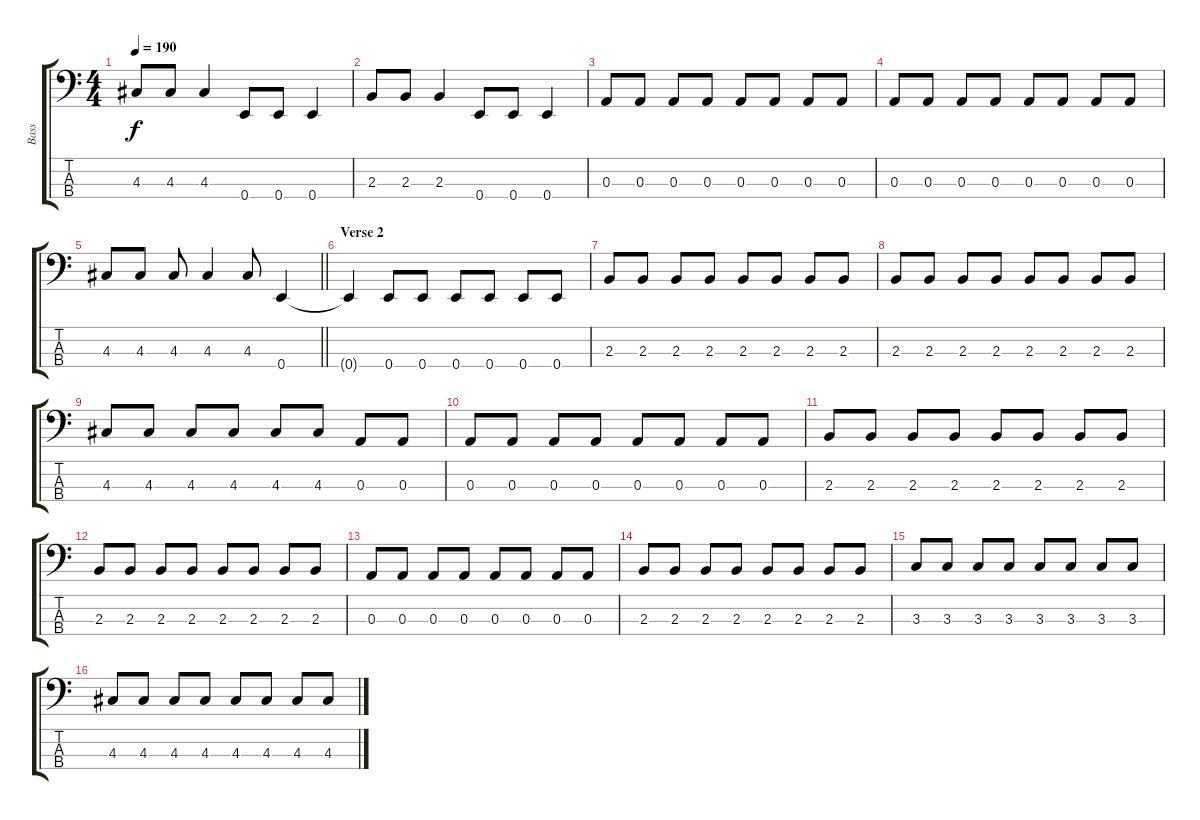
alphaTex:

\track ("Bass" "Bass") {instrument electricbassfinger}
\staff {score tabs}
\tuning (G2 D2 A1 E1) {hide}
\ts (4 4)
\tempo 190
\clef f4
\ks c
4.3.8{dy f} 4.3.8 4.3.4 0.4.8 0.4.8 0.4.4 |
2.3.8 2.3.8 2.3.4 0.4.8 0.4.8 0.4.4 |
0.3.8 0.3.8 0.3.8 0.3.8 0.3.8 0.3.8 0.3.8 0.3.8 |
0.3.8 0.3.8 0.3.8 0.3.8 0.3.8 0.3.8 0.3.8 0.3.8 |
\barLineRight lightlight
4.3.8 4.3.8 4.3.8 4.3.4 4.3.8 0.4.4 |
\section ("" "Verse 2")
0.4{t}.4 0.4.8 0.4.8 0.4.8 0.4.8 0.4.8 0.4.8 |
2.3.8 2.3.8 2.3.8 2.3.8 2.3.8 2.3.8 2.3.8 2.3.8 |
2.3.8 2.3.8 2.3.8 2.3.8 2.3.8 2.3.8 2.3.8 2.3.8 |
4.3.8 4.3.8 4.3.8 4.3.8 4.3.8 4.3.8 0.3.8 0.3.8 |
0.3.8 0.3.8 0.3.8 0.3.8 0.3.8 0.3.8 0.3.8 0.3.8 |
2.3.8 2.3.8 2.3.8 2.3.8 2.3.8 2.3.8 2.3.8 2.3.8 |
2.3.8 2.3.8 2.3.8 2.3.8 2.3.8 2.3.8 2.3.8 2.3.8 |
0.3.8 0.3.8 0.3.8 0.3.8 0.3.8 0.3.8 0.3.8 0.3.8 |
2.3.8 2.3.8 2.3.8 2.3.8 2.3.8 2.3.8 2.3.8 2.3.8 |
3.3.8 3.3.8 3.3.8 3.3.8 3.3.8 3.3.8 3.3.8 3.3.8 |
4.3.8 4.3.8 4.3.8 4.3.8 4.3.8 4.3.8 4.3.8 4.3.8
